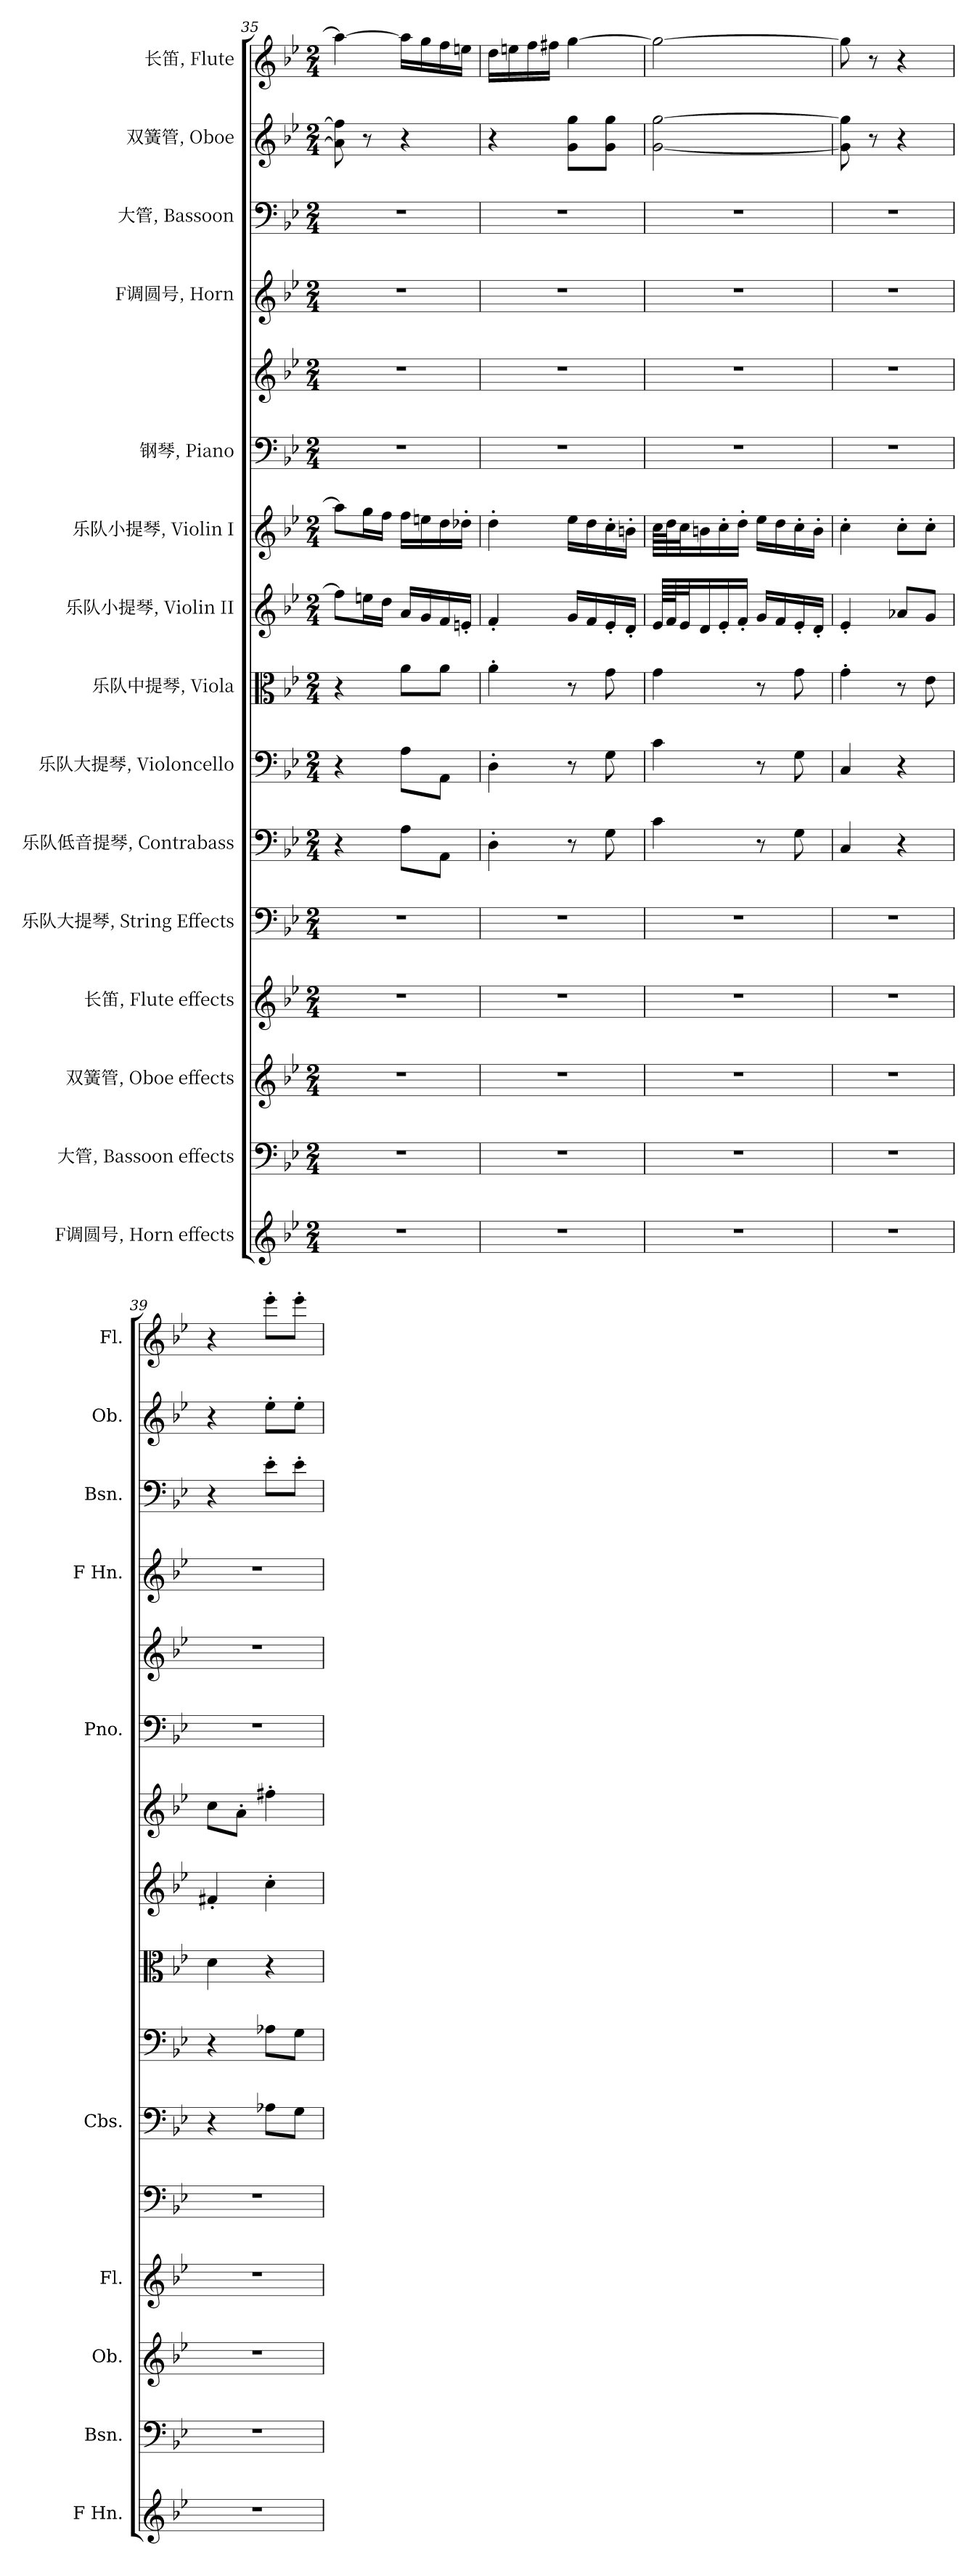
**kern	**kern	**kern	**kern	**kern	**kern	**kern	**kern	**kern	**kern	**kern	**kern	**kern	**kern	**kern	**kern
*part15	*part14	*part13	*part12	*part11	*part10	*part9	*part8	*part7	*part6	*part5	*part5	*part4	*part3	*part2	*part1
*staff16	*staff15	*staff14	*staff13	*staff12	*staff11	*staff10	*staff9	*staff8	*staff7	*staff6	*staff5	*staff4	*staff3	*staff2	*staff1
*I"F调圆号, Horn effects	*I"大管, Bassoon effects	*I"双簧管, Oboe effects	*I"长笛, Flute effects	*I"乐队大提琴, String Effects	*I"乐队低音提琴, Contrabass	*I"乐队大提琴, Violoncello	*I"乐队中提琴, Viola	*I"乐队小提琴, Violin II	*I"乐队小提琴, Violin I	*I"钢琴, Piano	*	*I"F调圆号, Horn	*I"大管, Bassoon	*I"双簧管, Oboe	*I"长笛, Flute
*I'F Hn.	*I'Bsn.	*I'Ob.	*I'Fl.	*	*I'Cbs.	*	*	*	*	*I'Pno.	*	*I'F Hn.	*I'Bsn.	*I'Ob.	*I'Fl.
!!LO:PB:g=z
*clefG2	*clefF4	*clefG2	*clefG2	*clefF4	*clefF4	*clefF4	*clefC3	*clefG2	*clefG2	*clefF4	*clefG2	*clefG2	*clefF4	*clefG2	*clefG2
*ITrd4c7	*	*	*	*	*ITrd7c12	*	*	*	*	*	*	*ITrd4c7	*	*	*
*k[b-e-a-]	*k[b-e-]	*k[b-e-]	*k[b-e-]	*k[b-e-]	*k[b-e-]	*k[b-e-]	*k[b-e-]	*k[b-e-]	*k[b-e-]	*k[b-e-]	*k[b-e-]	*k[b-e-a-]	*k[b-e-]	*k[b-e-]	*k[b-e-]
*M2/4	*M2/4	*M2/4	*M2/4	*M2/4	*M2/4	*M2/4	*M2/4	*M2/4	*M2/4	*M2/4	*M2/4	*M2/4	*M2/4	*M2/4	*M2/4
=35	=35	=35	=35	=35	=35	=35	=35	=35	=35	=35	=35	=35	=35	=35	=35
2r	2r	2r	2r	2r	4r	4r	4r	8ff\L]	8aa\L]	2r	2r	2r	2r	8a\] 8ff\]	4aa\_
.	.	.	.	.	.	.	.	16een\L	16gg\L	.	.	.	.	8r	.
.	.	.	.	.	.	.	.	16dd\JJ	16ff\JJ	.	.	.	.	.	.
.	.	.	.	.	8AA\L	8A\L	8a\L	16a/LL	16ff\LL	.	.	.	.	4r	16aa\LL]
.	.	.	.	.	.	.	.	16g/	16een\	.	.	.	.	.	16gg\
.	.	.	.	.	8AAA\J	8AA\J	8a\J	16f/	16dd\	.	.	.	.	.	16ff\
.	.	.	.	.	.	.	.	16en'/JJ	16dd-X'\JJ	.	.	.	.	.	16een\JJ
=36	=36	=36	=36	=36	=36	=36	=36	=36	=36	=36	=36	=36	=36	=36	=36
2r	2r	2r	2r	2r	4DD'\	4D'\	4a'\	4f'/	4dd'\	2r	2r	2r	2r	4r	16dd\LL
.	.	.	.	.	.	.	.	.	.	.	.	.	.	.	16een\
.	.	.	.	.	.	.	.	.	.	.	.	.	.	.	16ff\
.	.	.	.	.	.	.	.	.	.	.	.	.	.	.	16ff#X\JJ
.	.	.	.	.	8r	8r	8r	16g/LL	16ee-\LL	.	.	.	.	8g\ 8gg\L	[4gg\
.	.	.	.	.	.	.	.	16f/	16dd\	.	.	.	.	.	.
.	.	.	.	.	8GG\	8G\	8g\	16e-'/	16cc'\	.	.	.	.	8g\ 8gg\J	.
.	.	.	.	.	.	.	.	16d'/JJ	16bn'\JJ	.	.	.	.	.	.
=37	=37	=37	=37	=37	=37	=37	=37	=37	=37	=37	=37	=37	=37	=37	=37
2r	2r	2r	2r	2r	4C\	4c\	4g\	64e-/LLLL	64cc\LLLL	2r	2r	2r	2r	[2g\ [2gg\	2gg\_
.	.	.	.	.	.	.	.	64f/J	64dd\J	.	.	.	.	.	.
.	.	.	.	.	.	.	.	32e-/J	32cc\J	.	.	.	.	.	.
.	.	.	.	.	.	.	.	16d/	16bn\	.	.	.	.	.	.
.	.	.	.	.	.	.	.	16e-'/	16cc'\	.	.	.	.	.	.
.	.	.	.	.	.	.	.	16f'/JJ	16dd'\JJ	.	.	.	.	.	.
.	.	.	.	.	8r	8r	8r	16g/LL	16ee-\LL	.	.	.	.	.	.
.	.	.	.	.	.	.	.	16f/	16dd\	.	.	.	.	.	.
.	.	.	.	.	8GG\	8G\	8g\	16e-'/	16cc'\	.	.	.	.	.	.
.	.	.	.	.	.	.	.	16d'/JJ	16b'\JJ	.	.	.	.	.	.
=38	=38	=38	=38	=38	=38	=38	=38	=38	=38	=38	=38	=38	=38	=38	=38
2r	2r	2r	2r	2r	4CC/	4C/	4g'\	4e-'/	4cc'\	2r	2r	2r	2r	8g\] 8gg\]	8gg\]
.	.	.	.	.	.	.	.	.	.	.	.	.	.	8r	8r
.	.	.	.	.	4r	4r	8r	8a-X/L	8cc'\L	.	.	.	.	4r	4r
.	.	.	.	.	.	.	8e-\	8g/J	8cc'\J	.	.	.	.	.	.
!!LO:PB:g=z
=39	=39	=39	=39	=39	=39	=39	=39	=39	=39	=39	=39	=39	=39	=39	=39
2r	2r	2r	2r	2r	4r	4r	4d\	4f#X'/	8cc\L	2r	2r	2r	4r	4r	4r
.	.	.	.	.	.	.	.	.	8a'\J	.	.	.	.	.	.
.	.	.	.	.	8AA-X\L	8A-X\L	4r	4cc'\	4ff#X'\	.	.	.	8e-'\L	8ee-'\L	8eee-'\L
.	.	.	.	.	8GG\J	8G\J	.	.	.	.	.	.	8e-'\J	8ee-'\J	8eee-'\J
=	=	=	=	=	=	=	=	=	=	=	=	=	=	=	=
*-	*-	*-	*-	*-	*-	*-	*-	*-	*-	*-	*-	*-	*-	*-	*-
